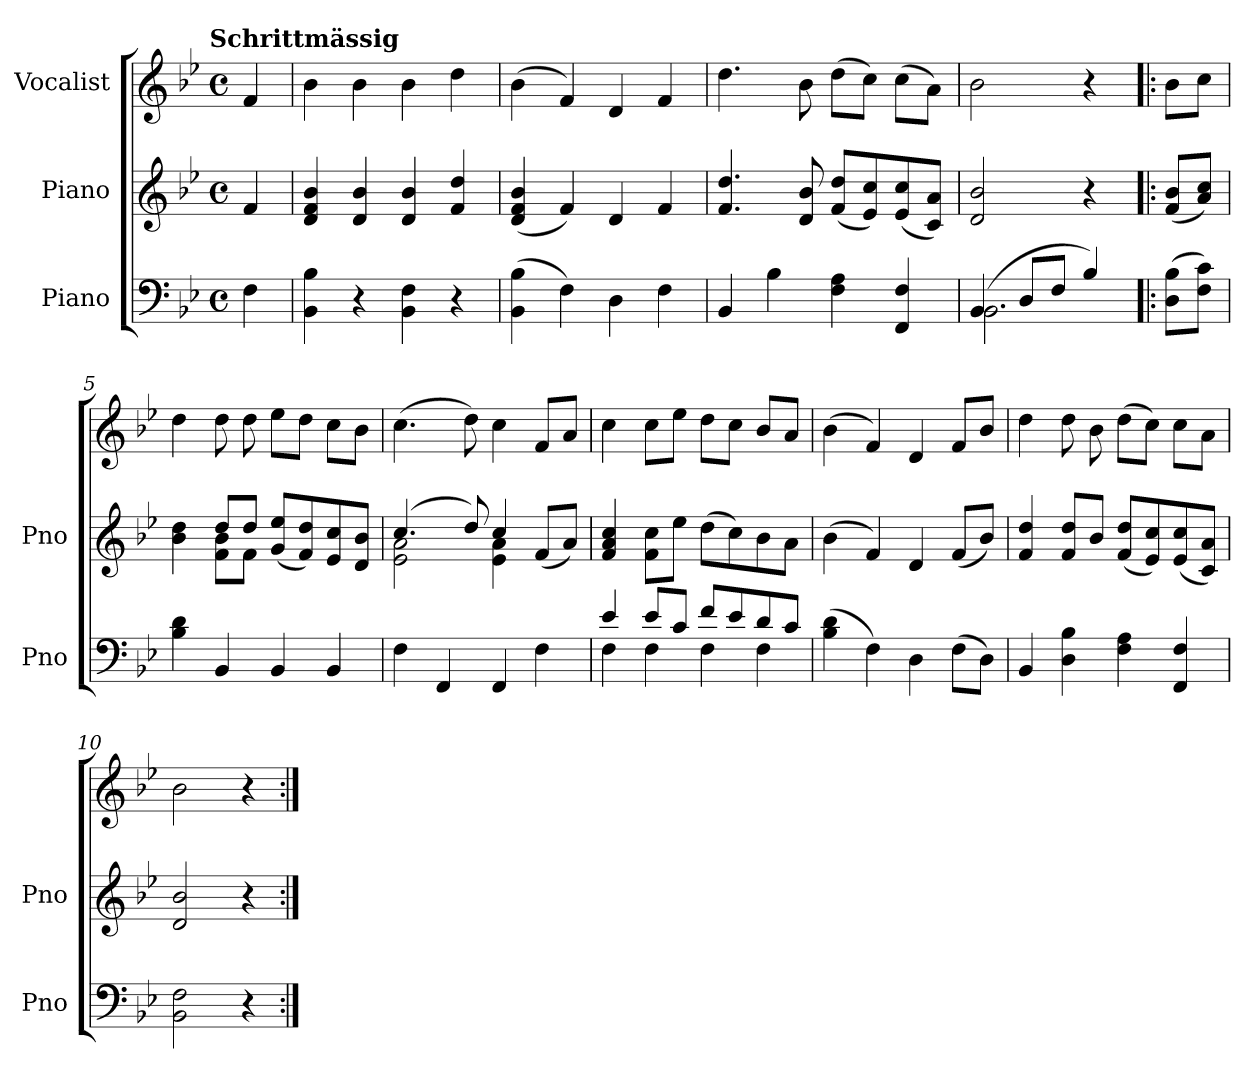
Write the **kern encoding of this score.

**kern	**kern	**kern
*part3	*part2	*part1
*staff3	*staff2	*staff1
*I"Piano	*I"Piano	*I"Vocalist
*I'Pno	*I'Pno	*
*clefF4	*clefG2	*clefG2
*k[b-e-]	*k[b-e-]	*k[b-e-]
*B-:	*B-:	*B-:
!!LO:TX:omd:t=Schrittmässig
*M4/4	*M4/4	*M4/4
*met(c)	*met(c)	*met(c)
*MM96	*MM96	*MM96
=	=	=
4F	4f	4f
=1	=1	=1
4BB- 4B-	4d 4f 4b-	4b-
4r	4d 4b-	4b-
4BB- 4F	4d 4b-	4b-
4r	4f 4dd	4dd
=2	=2	=2
(4BB- 4B-	(4d 4f 4b-	(4b-
4F)	4f)	4f)
4D	4d	4d
4F	4f	4f
=3	=3	=3
4BB-	4.f 4.dd	4.dd
4B-	.	.
.	8d 8b-	8b-
4F 4A	(8f 8ddL	(8ddL
.	8e- 8cc)	8ccJ)
4FF 4F	(8e- 8cc	(8ccL
.	8c 8aJ)	8aJ)
=4	=4	=4
*^	*	*
(4BB-	2.BB-	2d 2b-	2b-
8DL	.	.	.
8FJ	.	.	.
4B-)	.	4r	4r
*v	*v	*	*
=!|:	=!|:	=!|:
(8D 8B-L	(8f 8b-L	8b-L
8F 8cJ)	8a 8ccJ)	8ccJ
=5	=5	=5
*	*^	*
4B- 4d	4b- 4dd	4ryy	4dd
4BB-	8ddL	8f 8b-L	8dd
.	8ddJ	8fJ	8dd
4BB-	(8g 8ee-L	2ryy	8ee-L
.	8f 8dd)	.	8ddJ
4BB-	8e- 8cc	.	8ccL
.	8d 8b-J	.	8b-J
=6	=6	=6	=6
4F	(4.cc	2e- 2a	(4.cc
4FF	.	.	.
.	8dd)	.	8dd)
4FF	4cc	4e- 4a	4cc
4F	(8fL	4ryy	8fL
.	8aJ)	.	8aJ
*	*v	*v	*
=7	=7	=7
*^	*	*
4e-	4F	4f 4a 4cc	4cc
8e-L	4F	8f 8ccL	8ccL
8cJ	.	8ee-J	8ee-J
8fL	4F	(8ddL	8ddL
8e-	.	8cc)	8ccJ
8d	4F	8b-	8b-L
8cJ	.	8aJ	8aJ
*v	*v	*	*
=8	=8	=8
(4B- 4d	(4b-	(4b-
4F)	4f)	4f)
4D	4d	4d
(8FL	(8fL	8fL
8DJ)	8b-J)	8b-J
=9	=9	=9
4BB-	4f 4dd	4dd
4D 4B-	8f 8ddL	8dd
.	8b-J	8b-
4F 4A	(8f 8ddL	(8ddL
.	8e- 8cc)	8ccJ)
4FF 4F	(8e- 8cc	8ccL
.	8c 8aJ)	8aJ
=10	=10	=10
2BB- 2F	2d 2b-	2b-
4r	4r	4r
=:|!	=:|!	=:|!
*-	*-	*-
